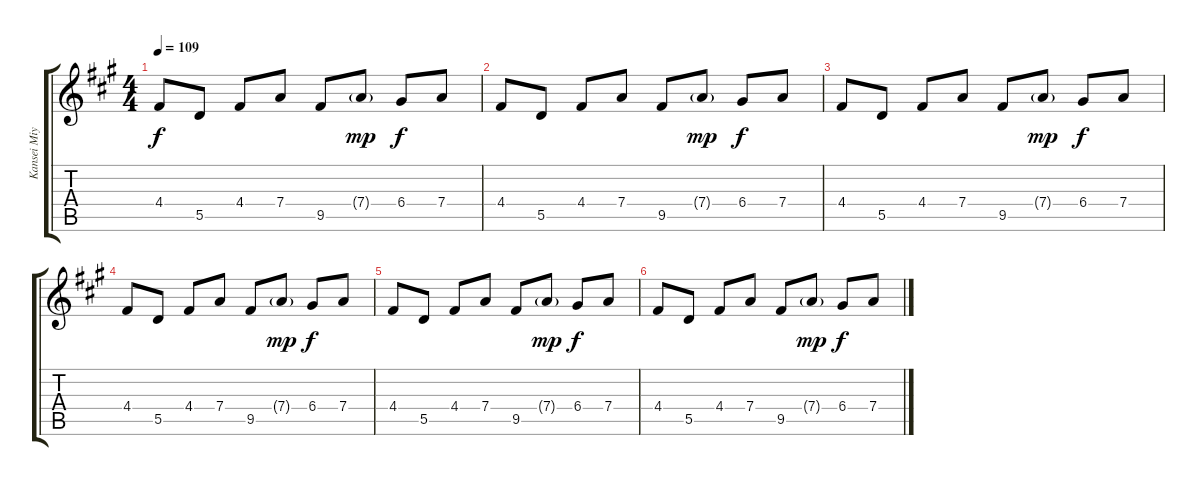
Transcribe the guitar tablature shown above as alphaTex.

\track ("Kansei Miyaji - Rythm guitar" "Kansei Miy") {instrument distortionguitar}
\staff {score tabs}
\tuning (E4 B3 G3 D3 A2 E2) {hide}
\ts (4 4)
\tempo 109
\clef g2
\ks f#minor
4.4.8{dy f} 5.5.8 4.4.8 7.4.8 9.5.8 7.4{g}.8{dy mp} 6.4.8{dy f} 7.4.8 |
4.4.8{volume 0} 5.5.8 4.4.8 7.4.8 9.5.8 7.4{g}.8{dy mp} 6.4.8{dy f} 7.4.8 |
4.4.8 5.5.8 4.4.8 7.4.8 9.5.8 7.4{g}.8{dy mp} 6.4.8{dy f} 7.4.8 |
4.4.8 5.5.8 4.4.8 7.4.8 9.5.8 7.4{g}.8{dy mp} 6.4.8{dy f} 7.4.8 |
4.4.8 5.5.8 4.4.8 7.4.8 9.5.8 7.4{g}.8{dy mp} 6.4.8{dy f} 7.4.8 |
4.4.8 5.5.8 4.4.8 7.4.8 9.5.8 7.4{g}.8{dy mp} 6.4.8{dy f} 7.4.8
